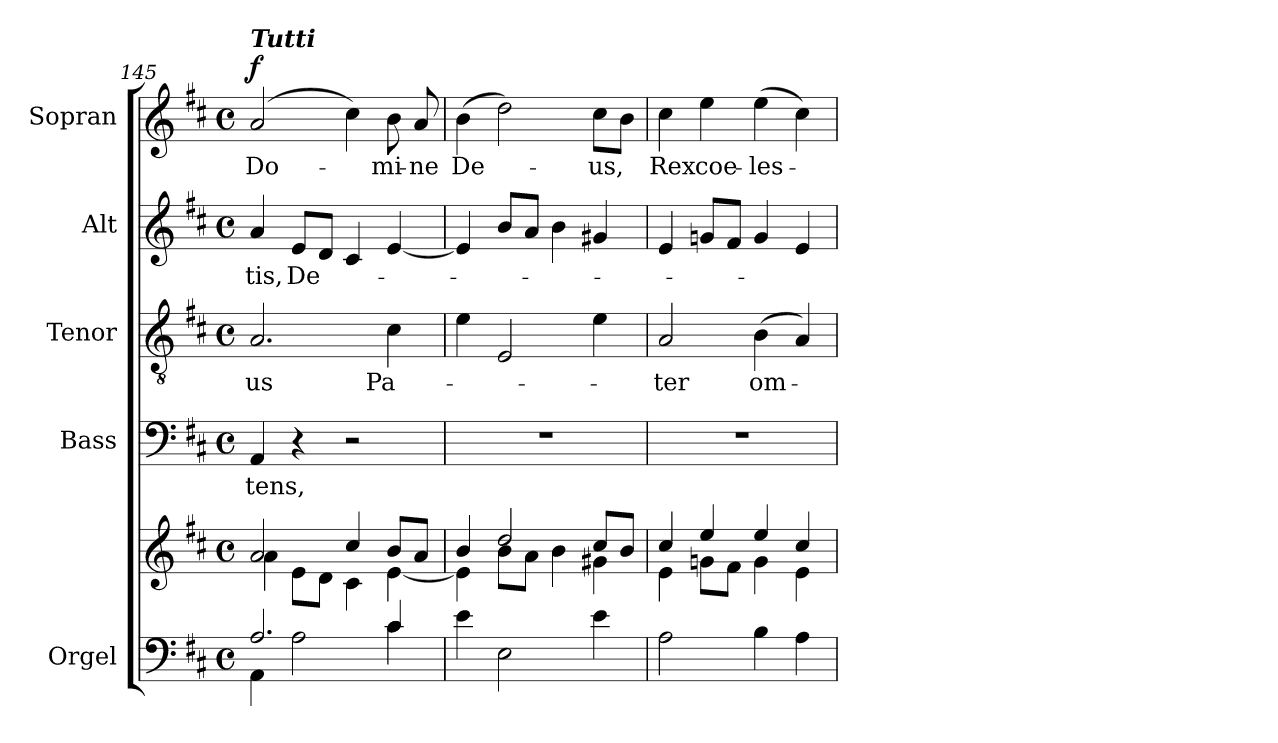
**kern	**kern	**kern	**text	**kern	**text	**kern	**text	**kern	**text	**dynam
*part5	*part5	*part4	*part4	*part3	*part3	*part2	*part2	*part1	*part1	*part1
*staff6	*staff5	*staff4	*staff4	*staff3	*staff3	*staff2	*staff2	*staff1	*staff1	*staff1
*I"Orgel	*	*I"Bass	*	*I"Tenor	*	*I"Alt	*	*I"Sopran	*	*
*I'Org.	*	*I'B.	*	*I'T.	*	*I'A.	*	*I'S.	*	*
*clefF4	*clefG2	*clefF4	*	*clefGv2	*	*clefG2	*	*clefG2	*	*
*k[f#c#]	*k[f#c#]	*k[f#c#]	*	*k[f#c#]	*	*k[f#c#]	*	*k[f#c#]	*	*
*D:	*D:	*D:	*	*D:	*	*D:	*	*D:	*	*
*M4/4	*M4/4	*M4/4	*	*M4/4	*	*M4/4	*	*M4/4	*	*
*met(c)	*met(c)	*met(c)	*	*met(c)	*	*met(c)	*	*met(c)	*	*
=145	=145	=145	=145	=145	=145	=145	=145	=145	=145	=145
*^	*^	*	*	*	*	*	*	*	*	*
!	!	!	!	!	!	!	!	!	!	!LO:TX:a:Bi:t=Tutti	!	!
!	!	!	!	!	!LO:LY:b	!	!LO:LY:b	!	!LO:LY:b	!	!LO:LY:b	!LO:DY:a
2.A/	4AA\	2a/	4a\	4AA/	-tens,	2.A/	-us	4a/	-tis,	(2a/	Do-	f
!	!	!	!	!	!	!	!	!	!LO:LY:b	!	!	!
.	2A\	.	8e\L	4r	.	.	.	8e/L	De-	.	.	.
.	.	.	8d\J	.	.	.	.	8d/J	.	.	.	.
.	.	4cc#/	4c#\	2r	.	.	.	4c#/	.	4cc#\)	.	.
!	!	!	!	!	!	!	!LO:LY:b	!	!	!	!LO:LY:b	!
4c#/	4c#\	8b/L	[<4e\	.	.	4c#\	Pa-	[4e/	.	8b\	-mi-	.
!	!	!	!	!	!	!	!	!	!	!	!LO:LY:b	!
.	.	8a/J	.	.	.	.	.	.	.	8a/	-ne	.
*v	*v	*	*	*	*	*	*	*	*	*	*	*
=146	=146	=146	=146	=146	=146	=146	=146	=146	=146	=146	=146
!	!	!	!	!	!	!	!	!	!	!LO:LY:b	!
4e\	4b/	4e\]	1r	.	4e\	.	4e/]	.	(>4b\	De-	.
2E\	2dd/	8b\L	.	.	2E/	.	8b/L	.	2dd\)	.	.
.	.	8a\J	.	.	.	.	8a/J	.	.	.	.
.	.	4b\	.	.	.	.	4b\	.	.	.	.
!	!	!	!	!	!	!	!	!	!	!LO:LY:b	!
4e\	8cc#/L	4g#X\	.	.	4e\	.	4g#X/	.	8cc#\L	-us,	.
.	8b/J	.	.	.	.	.	.	.	8b\J	.	.
=147	=147	=147	=147	=147	=147	=147	=147	=147	=147	=147	=147
!	!	!	!	!	!	!LO:LY:b	!	!	!	!LO:LY:b	!
2A\	4cc#/	4e\	1r	.	2A/	-ter	4e/	.	4cc#\	Rex	.
!	!	!	!	!	!	!	!	!	!	!LO:LY:b	!
.	4ee/	8gn\L	.	.	.	.	8gn/L	.	4ee\	coe-	.
.	.	8f#\J	.	.	.	.	8f#/J	.	.	.	.
!	!	!	!	!	!	!LO:LY:b	!	!	!	!LO:LY:b	!
4B\	4ee/	4g\	.	.	(>4B\	om-	4g/	.	(>4ee\	-les-	.
4A\	4cc#/	4e\	.	.	4A/)	.	4e/	.	4cc#\)	.	.
*	*v	*v	*	*	*	*	*	*	*	*	*
=	=	=	=	=	=	=	=	=	=	=
*-	*-	*-	*-	*-	*-	*-	*-	*-	*-	*-
